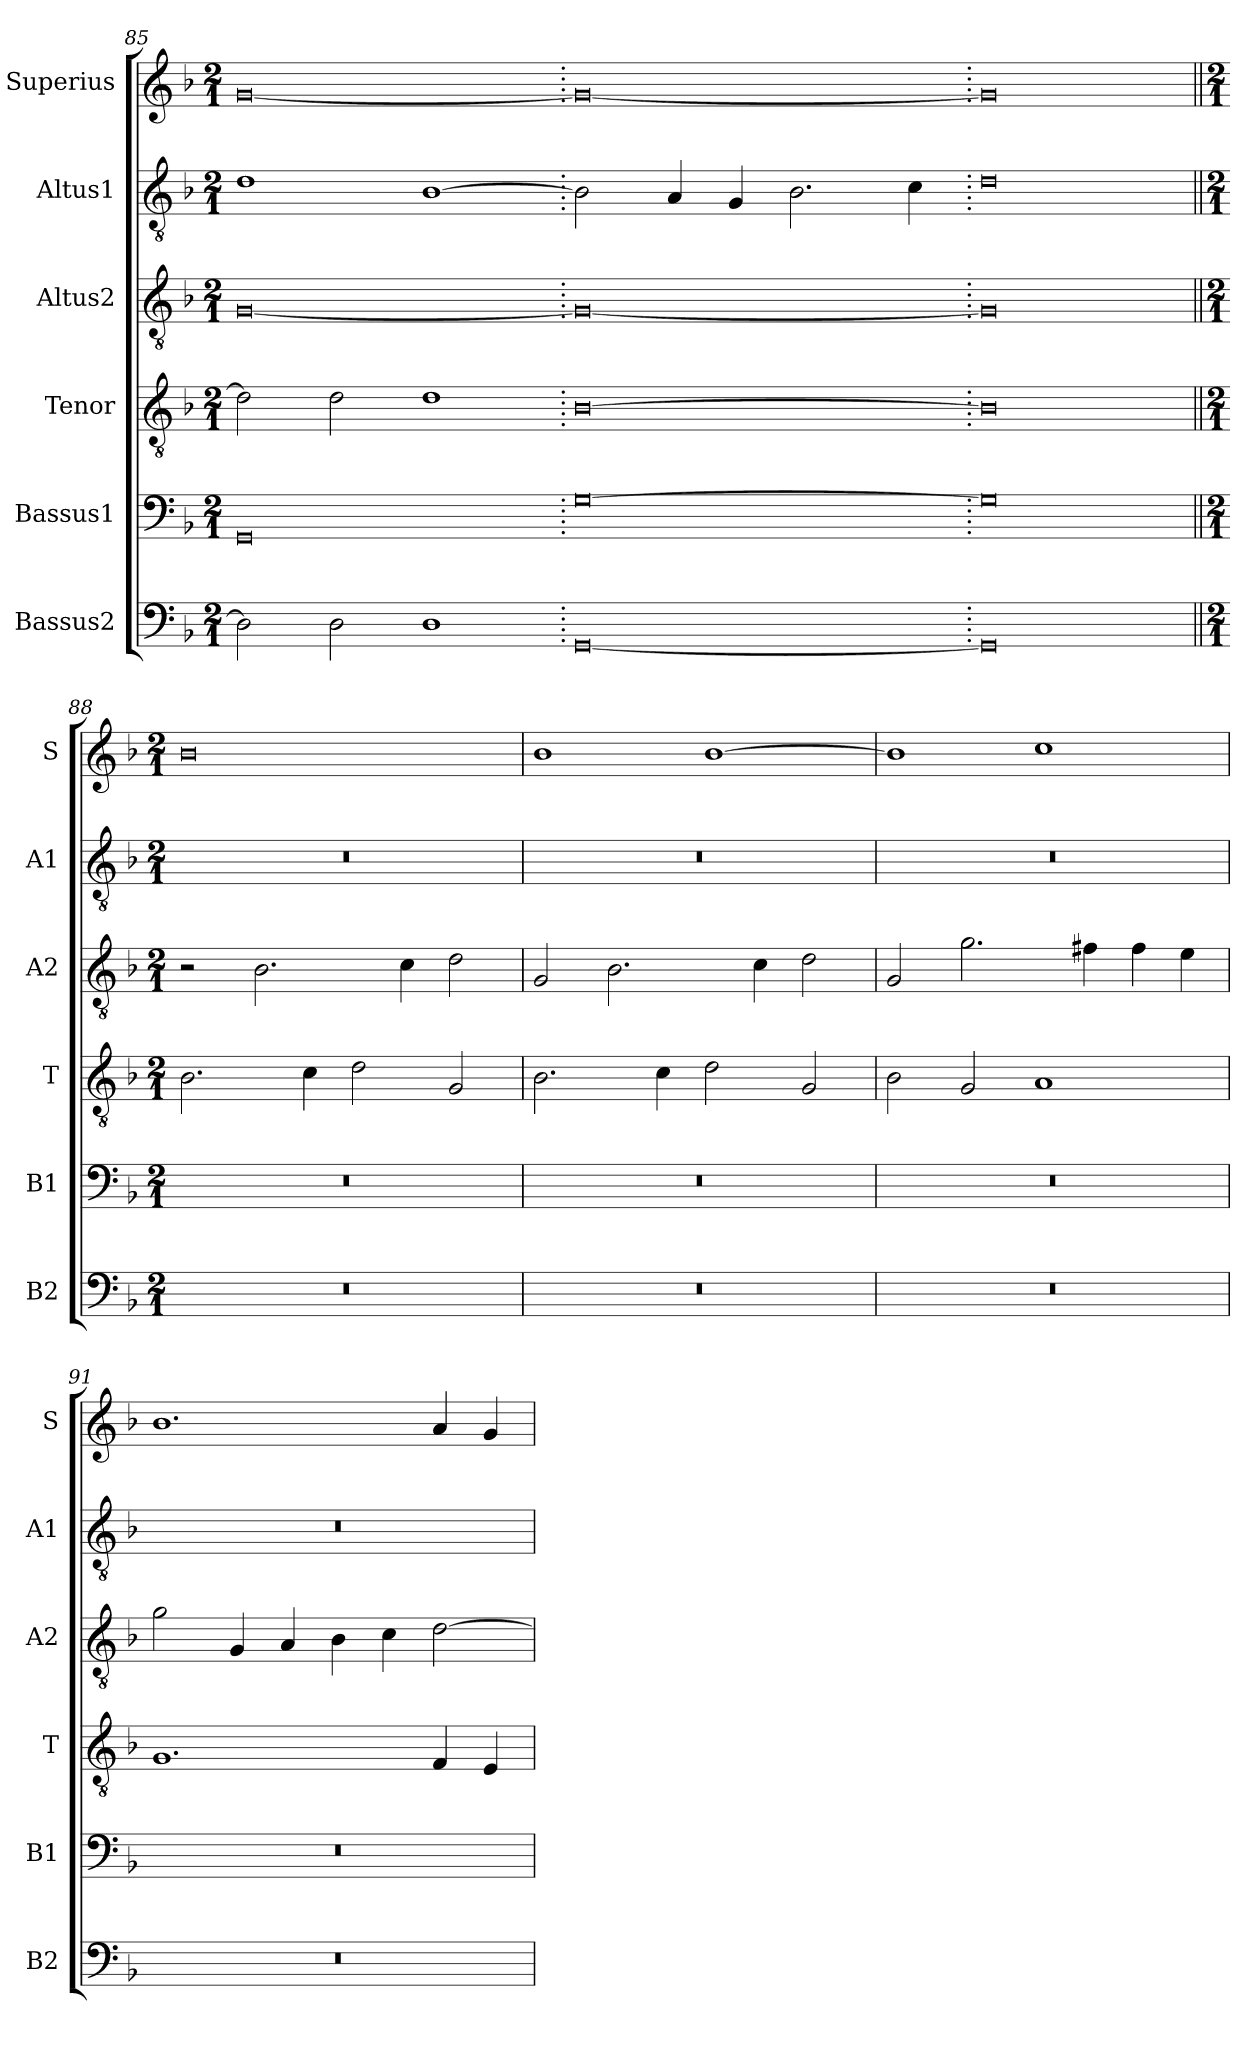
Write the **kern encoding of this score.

**kern	**kern	**kern	**kern	**kern	**kern
*part6	*part5	*part4	*part3	*part2	*part1
*staff6	*staff5	*staff4	*staff3	*staff2	*staff1
*I"Bassus2	*I"Bassus1	*I"Tenor	*I"Altus2	*I"Altus1	*I"Superius
*I'B2	*I'B1	*I'T	*I'A2	*I'A1	*I'S
*clefF4	*clefF4	*clefGv2	*clefGv2	*clefGv2	*clefG2
*k[b-]	*k[b-]	*k[b-]	*k[b-]	*k[b-]	*k[b-]
*M2/1	*M2/1	*M2/1	*M2/1	*M2/1	*M2/1
=85	=85	=85	=85	=85	=85
2D\]	0GG	2d\]	[0G	1d	[0g
2D\	.	2d\	.	.	.
1D	.	1d	.	[1B-	.
=86.	=86.	=86.	=86.	=86.	=86.
[0GG	[0G	[0B-	0G_	2B-\]	0g_
.	.	.	.	4A/	.
.	.	.	.	4G/	.
.	.	.	.	2.B-\	.
.	.	.	.	4c\	.
=87.	=87.	=87.	=87.	=87.	=87.
0GG]	0G]	0B-]	0G]	0d	0g]
!!LO:LB:g=z
=88||	=88||	=88||	=88||	=88||	=88||
*M2/1	*M2/1	*M2/1	*M2/1	*M2/1	*M2/1
0r	0r	2.B-\	2r	0r	0b-
.	.	.	2.B-\	.	.
.	.	4c\	.	.	.
.	.	2d\	.	.	.
.	.	.	4c\	.	.
.	.	2G/	2d\	.	.
=89	=89	=89	=89	=89	=89
0r	0r	2.B-\	2G/	0r	1b-
.	.	.	2.B-\	.	.
.	.	4c\	.	.	.
.	.	2d\	.	.	[1b-
.	.	.	4c\	.	.
.	.	2G/	2d\	.	.
=90	=90	=90	=90	=90	=90
0r	0r	2B-\	2G/	0r	1b-]
.	.	2G/	2.g\	.	.
.	.	1A	.	.	1cc
.	.	.	4f#X\	.	.
.	.	.	4f#\	.	.
.	.	.	4e\	.	.
=91	=91	=91	=91	=91	=91
0r	0r	1.G	2g\	0r	1.b-
.	.	.	4G/	.	.
.	.	.	4A/	.	.
.	.	.	4B-\	.	.
.	.	.	4c\	.	.
.	.	4F/	[2d\	.	4a/
.	.	4E/	.	.	4g/
=	=	=	=	=	=
*-	*-	*-	*-	*-	*-
